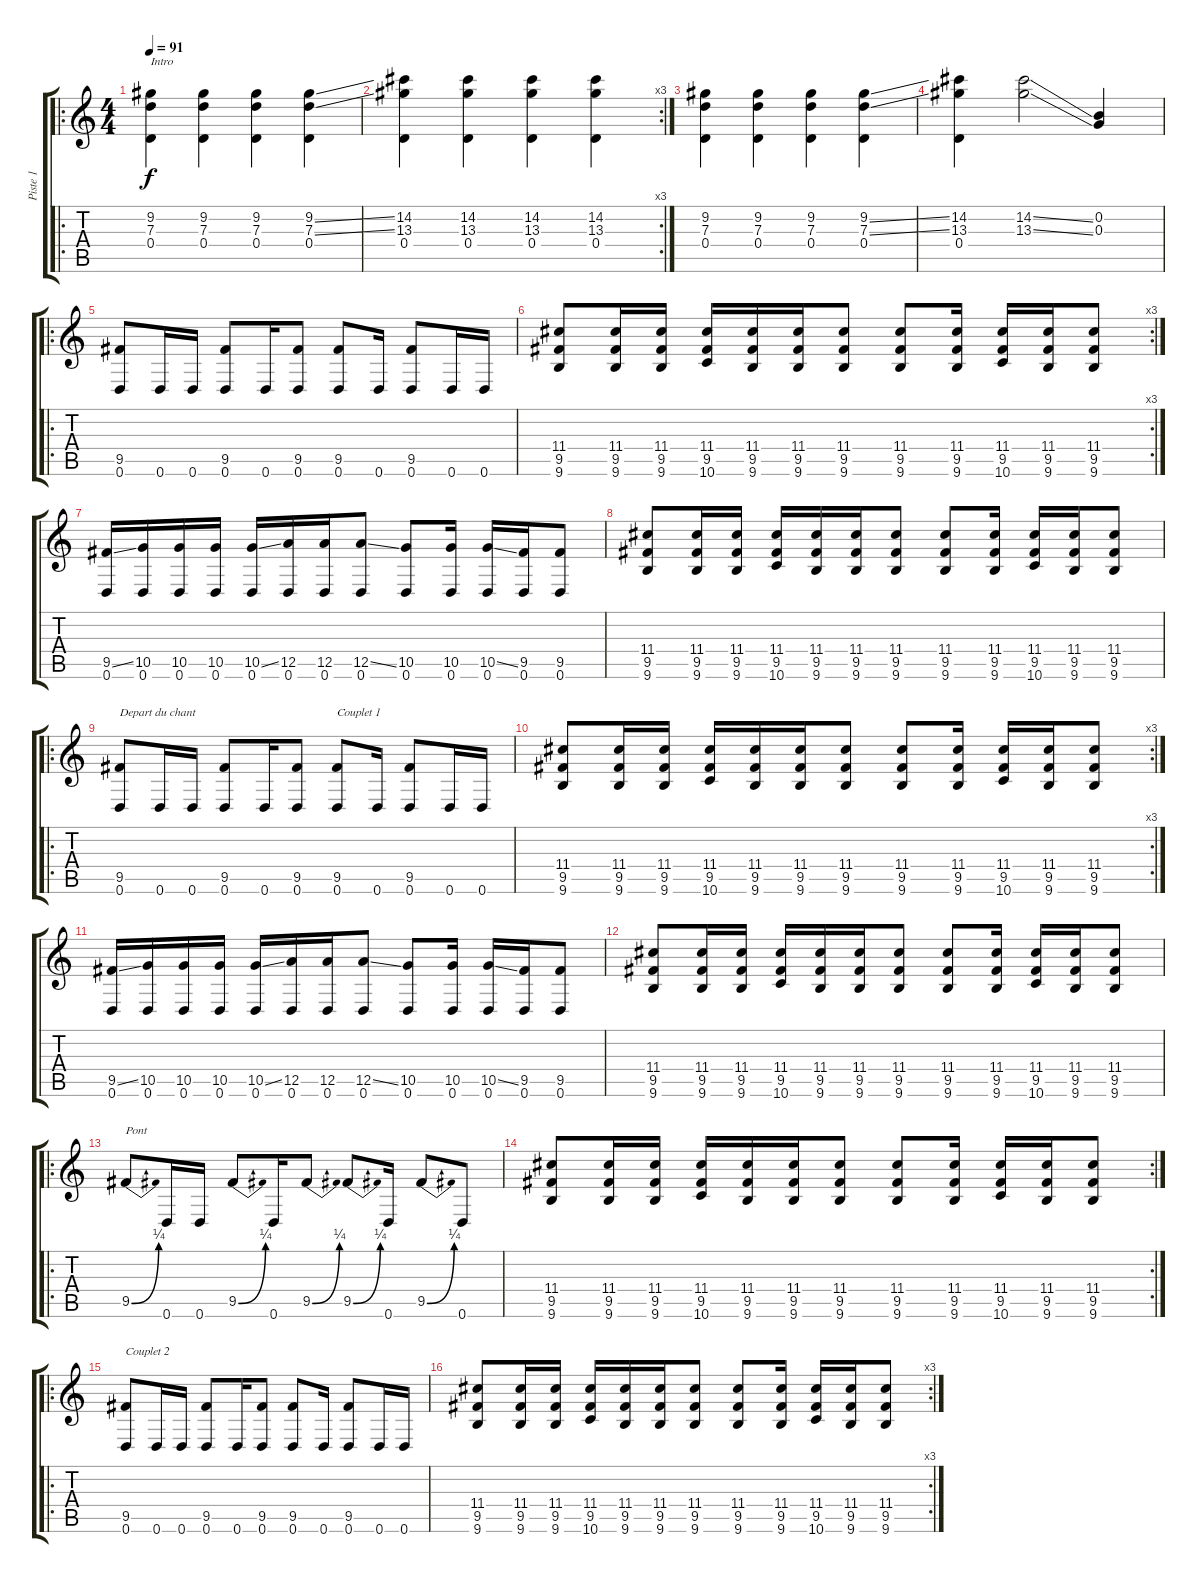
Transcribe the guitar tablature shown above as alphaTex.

\track ("Piste 1" "Piste 1") {instrument distortionguitar}
\staff {score tabs}
\tuning (E4 B3 G3 D3 A2 D2) {hide}
\ro
\ts (4 4)
\tempo 91
\clef g2
\ks c
(9.2 7.3 0.4).4{txt "Intro" dy f instrument distortionguitar} (9.2 7.3 0.4).4 (9.2 7.3 0.4).4 (9.2{ss} 7.3{ss} 0.4).4 |
\rc 3
(14.2 13.3 0.4).4 (14.2 13.3 0.4).4 (14.2 13.3 0.4).4 (14.2 13.3 0.4).4 |
(9.2 7.3 0.4).4 (9.2 7.3 0.4).4 (9.2 7.3 0.4).4 (9.2{ss} 7.3{ss} 0.4).4 |
(14.2 13.3 0.4).4 (14.2{ss} 13.3{ss}).2 (0.2 0.3).4 |
\ro
(9.5 0.6).8 0.6.16 0.6.16 (9.5 0.6).8 0.6.16 (9.5 0.6).8 (9.5 0.6).8 0.6.16 (9.5 0.6).8 0.6.16 0.6.16 |
\rc 3
(11.4 9.5 9.6).8 (11.4 9.5 9.6).16 (11.4 9.5 9.6).16 (11.4 9.5 10.6).16 (11.4 9.5 9.6).16 (11.4 9.5 9.6).16 (11.4 9.5 9.6).8 (11.4 9.5 9.6).8 (11.4 9.5 9.6).16 (11.4 9.5 10.6).16 (11.4 9.5 9.6).16 (11.4 9.5 9.6).8 |
(9.5{ss} 0.6).16 (10.5 0.6).16 (10.5 0.6).16 (10.5 0.6).16 (10.5{ss} 0.6).16 (12.5 0.6).16 (12.5 0.6).16 (12.5{ss} 0.6).8 (10.5 0.6).8 (10.5 0.6).16 (10.5{ss} 0.6).16 (9.5 0.6).16 (9.5 0.6).8 |
(11.4 9.5 9.6).8 (11.4 9.5 9.6).16 (11.4 9.5 9.6).16 (11.4 9.5 10.6).16 (11.4 9.5 9.6).16 (11.4 9.5 9.6).16 (11.4 9.5 9.6).8 (11.4 9.5 9.6).8 (11.4 9.5 9.6).16 (11.4 9.5 10.6).16 (11.4 9.5 9.6).16 (11.4 9.5 9.6).8 |
\ro
(9.5 0.6).8{txt "Depart du chant"} 0.6.16 0.6.16 (9.5 0.6).8 0.6.16 (9.5 0.6).8 (9.5 0.6).8{txt "Couplet 1"} 0.6.16 (9.5 0.6).8 0.6.16 0.6.16 |
\rc 3
(11.4 9.5 9.6).8 (11.4 9.5 9.6).16 (11.4 9.5 9.6).16 (11.4 9.5 10.6).16 (11.4 9.5 9.6).16 (11.4 9.5 9.6).16 (11.4 9.5 9.6).8 (11.4 9.5 9.6).8 (11.4 9.5 9.6).16 (11.4 9.5 10.6).16 (11.4 9.5 9.6).16 (11.4 9.5 9.6).8 |
(9.5{ss} 0.6).16 (10.5 0.6).16 (10.5 0.6).16 (10.5 0.6).16 (10.5{ss} 0.6).16 (12.5 0.6).16 (12.5 0.6).16 (12.5{ss} 0.6).8 (10.5 0.6).8 (10.5 0.6).16 (10.5{ss} 0.6).16 (9.5 0.6).16 (9.5 0.6).8 |
(11.4 9.5 9.6).8 (11.4 9.5 9.6).16 (11.4 9.5 9.6).16 (11.4 9.5 10.6).16 (11.4 9.5 9.6).16 (11.4 9.5 9.6).16 (11.4 9.5 9.6).8 (11.4 9.5 9.6).8 (11.4 9.5 9.6).16 (11.4 9.5 10.6).16 (11.4 9.5 9.6).16 (11.4 9.5 9.6).8 |
\ro
9.5{be (bend 0 0 60 1)}.8{txt "Pont"} 0.6.16 0.6.16 9.5{be (bend 0 0 60 1)}.8 0.6.16 9.5{be (bend 0 0 60 1)}.8 9.5{be (bend 0 0 60 1)}.8 0.6.16 9.5{be (bend 0 0 60 1)}.8 0.6.8 |
\rc 2
(11.4 9.5 9.6).8 (11.4 9.5 9.6).16 (11.4 9.5 9.6).16 (11.4 9.5 10.6).16 (11.4 9.5 9.6).16 (11.4 9.5 9.6).16 (11.4 9.5 9.6).8 (11.4 9.5 9.6).8 (11.4 9.5 9.6).16 (11.4 9.5 10.6).16 (11.4 9.5 9.6).16 (11.4 9.5 9.6).8 |
\ro
(9.5 0.6).8{txt "Couplet 2"} 0.6.16 0.6.16 (9.5 0.6).8 0.6.16 (9.5 0.6).8 (9.5 0.6).8 0.6.16 (9.5 0.6).8 0.6.16 0.6.16 |
\rc 3
(11.4 9.5 9.6).8 (11.4 9.5 9.6).16 (11.4 9.5 9.6).16 (11.4 9.5 10.6).16 (11.4 9.5 9.6).16 (11.4 9.5 9.6).16 (11.4 9.5 9.6).8 (11.4 9.5 9.6).8 (11.4 9.5 9.6).16 (11.4 9.5 10.6).16 (11.4 9.5 9.6).16 (11.4 9.5 9.6).8
